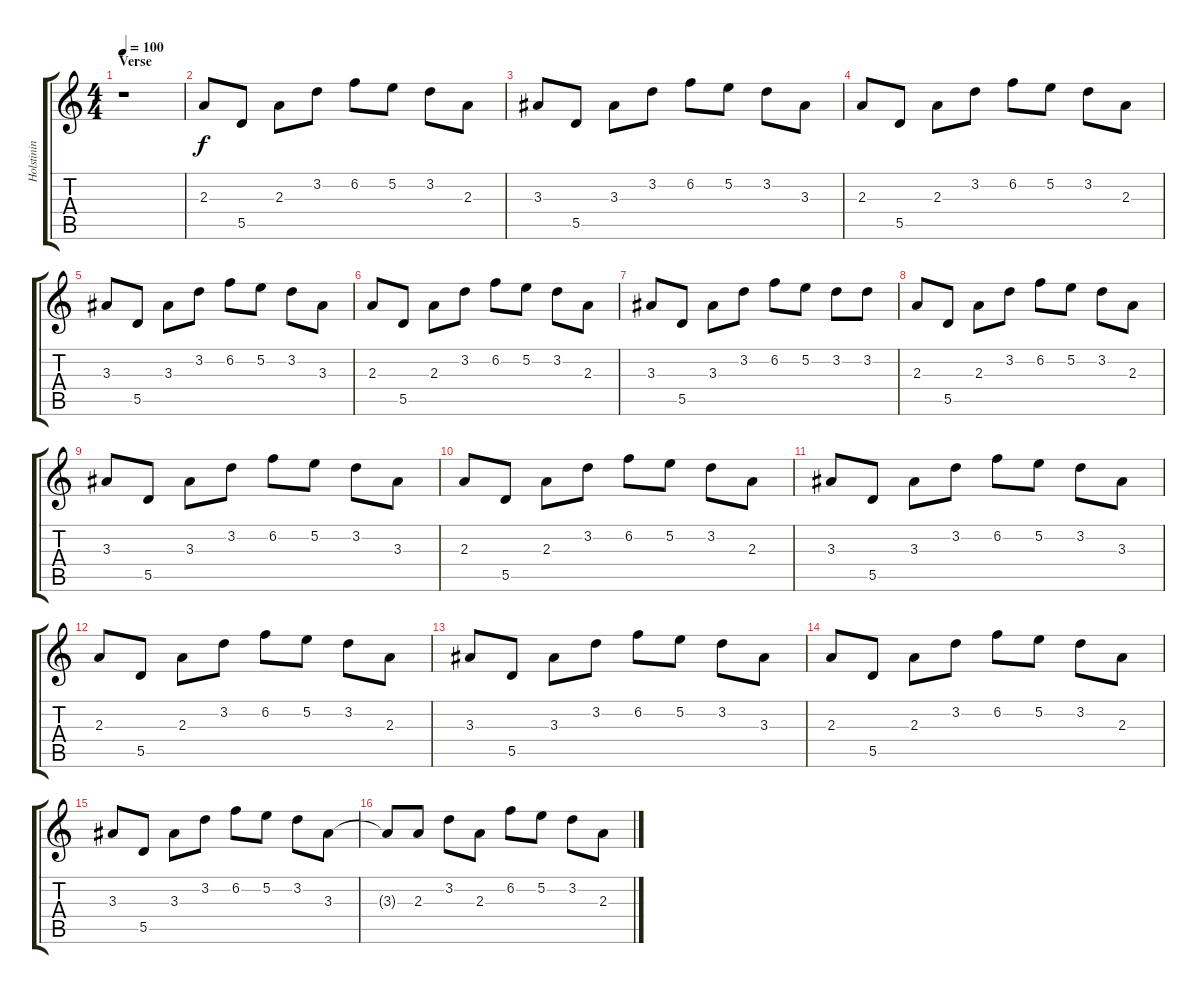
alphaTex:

\track ("Holstinin" "Holstinin") {instrument distortionguitar}
\staff {score tabs}
\tuning (E4 B3 G3 D3 A2 E2) {hide}
\ts (4 4)
\section ("" "Verse")
\tempo 100
\clef g2
\ks c
r.1{dy f instrument distortionguitar} |
2.3.8{volume 10 instrument electricguitarclean} 5.5.8 2.3.8 3.2.8 6.2.8 5.2.8 3.2.8 2.3.8 |
3.3.8 5.5.8 3.3.8 3.2.8 6.2.8 5.2.8 3.2.8 3.3.8 |
2.3.8 5.5.8 2.3.8 3.2.8 6.2.8 5.2.8 3.2.8 2.3.8 |
3.3.8 5.5.8 3.3.8 3.2.8 6.2.8 5.2.8 3.2.8 3.3.8 |
2.3.8 5.5.8 2.3.8 3.2.8 6.2.8 5.2.8 3.2.8 2.3.8 |
3.3.8 5.5.8 3.3.8 3.2.8 6.2.8 5.2.8 3.2.8 3.2.8 |
2.3.8 5.5.8 2.3.8 3.2.8 6.2.8 5.2.8 3.2.8 2.3.8 |
3.3.8 5.5.8 3.3.8 3.2.8 6.2.8 5.2.8 3.2.8 3.3.8 |
2.3.8 5.5.8 2.3.8 3.2.8 6.2.8 5.2.8 3.2.8 2.3.8 |
3.3.8 5.5.8 3.3.8 3.2.8 6.2.8 5.2.8 3.2.8 3.3.8 |
2.3.8 5.5.8 2.3.8 3.2.8 6.2.8 5.2.8 3.2.8 2.3.8 |
3.3.8 5.5.8 3.3.8 3.2.8 6.2.8 5.2.8 3.2.8 3.3.8 |
2.3.8 5.5.8 2.3.8 3.2.8 6.2.8 5.2.8 3.2.8 2.3.8 |
3.3.8 5.5.8 3.3.8 3.2.8 6.2.8 5.2.8 3.2.8 3.3.8 |
3.3{t}.8 2.3.8 3.2.8 2.3.8 6.2.8 5.2.8 3.2.8 2.3.8
